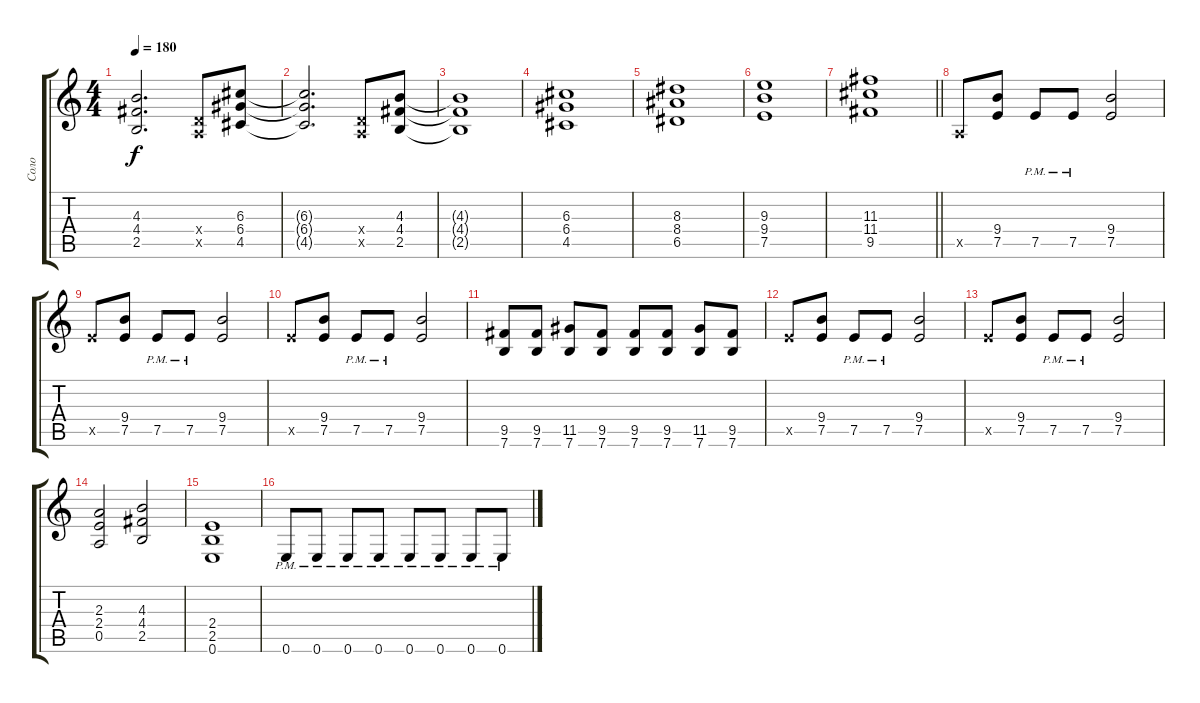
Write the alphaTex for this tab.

\track ("Соло" "Соло") {instrument acousticguitarsteel}
\staff {score tabs}
\tuning (E4 B3 G3 D3 A2 E2) {hide}
\ts (4 4)
\tempo 180
\clef g2
\ks c
(4.3{t} 4.4{t} 2.5{t}).2{d dy f} (0.4{x} 0.5{x}).8 (6.3 6.4 4.5).8 |
(6.3{t} 6.4{t} 4.5{t}).2{d} (0.4{x} 0.5{x}).8 (4.3 4.4 2.5).8 |
(4.3{t} 4.4{t} 2.5{t}).1 |
(6.3 6.4 4.5).1 |
(8.3 8.4 6.5).1 |
(9.3 9.4 7.5).1 |
\barLineRight lightlight
(11.3 11.4 9.5).1 |
0.5{x}.8 (9.4 7.5).8 7.5{pm}.8 7.5{pm}.8 (9.4 7.5).2 |
7.5{x}.8 (9.4 7.5).8 7.5{pm}.8 7.5{pm}.8 (9.4 7.5).2 |
7.5{x}.8 (9.4 7.5).8 7.5{pm}.8 7.5{pm}.8 (9.4 7.5).2 |
(9.5 7.6).8 (9.5 7.6).8 (11.5 7.6).8 (9.5 7.6).8 (9.5 7.6).8 (9.5 7.6).8 (11.5 7.6).8 (9.5 7.6).8 |
7.5{x}.8 (9.4 7.5).8 7.5{pm}.8 7.5{pm}.8 (9.4 7.5).2 |
7.5{x}.8 (9.4 7.5).8 7.5{pm}.8 7.5{pm}.8 (9.4 7.5).2 |
(2.3 2.4 0.5).2 (4.3 4.4 2.5).2 |
(2.4 2.5 0.6).1 |
0.6{pm}.8 0.6{pm}.8 0.6{pm}.8 0.6{pm}.8 0.6{pm}.8 0.6{pm}.8 0.6{pm}.8 0.6{pm}.8
